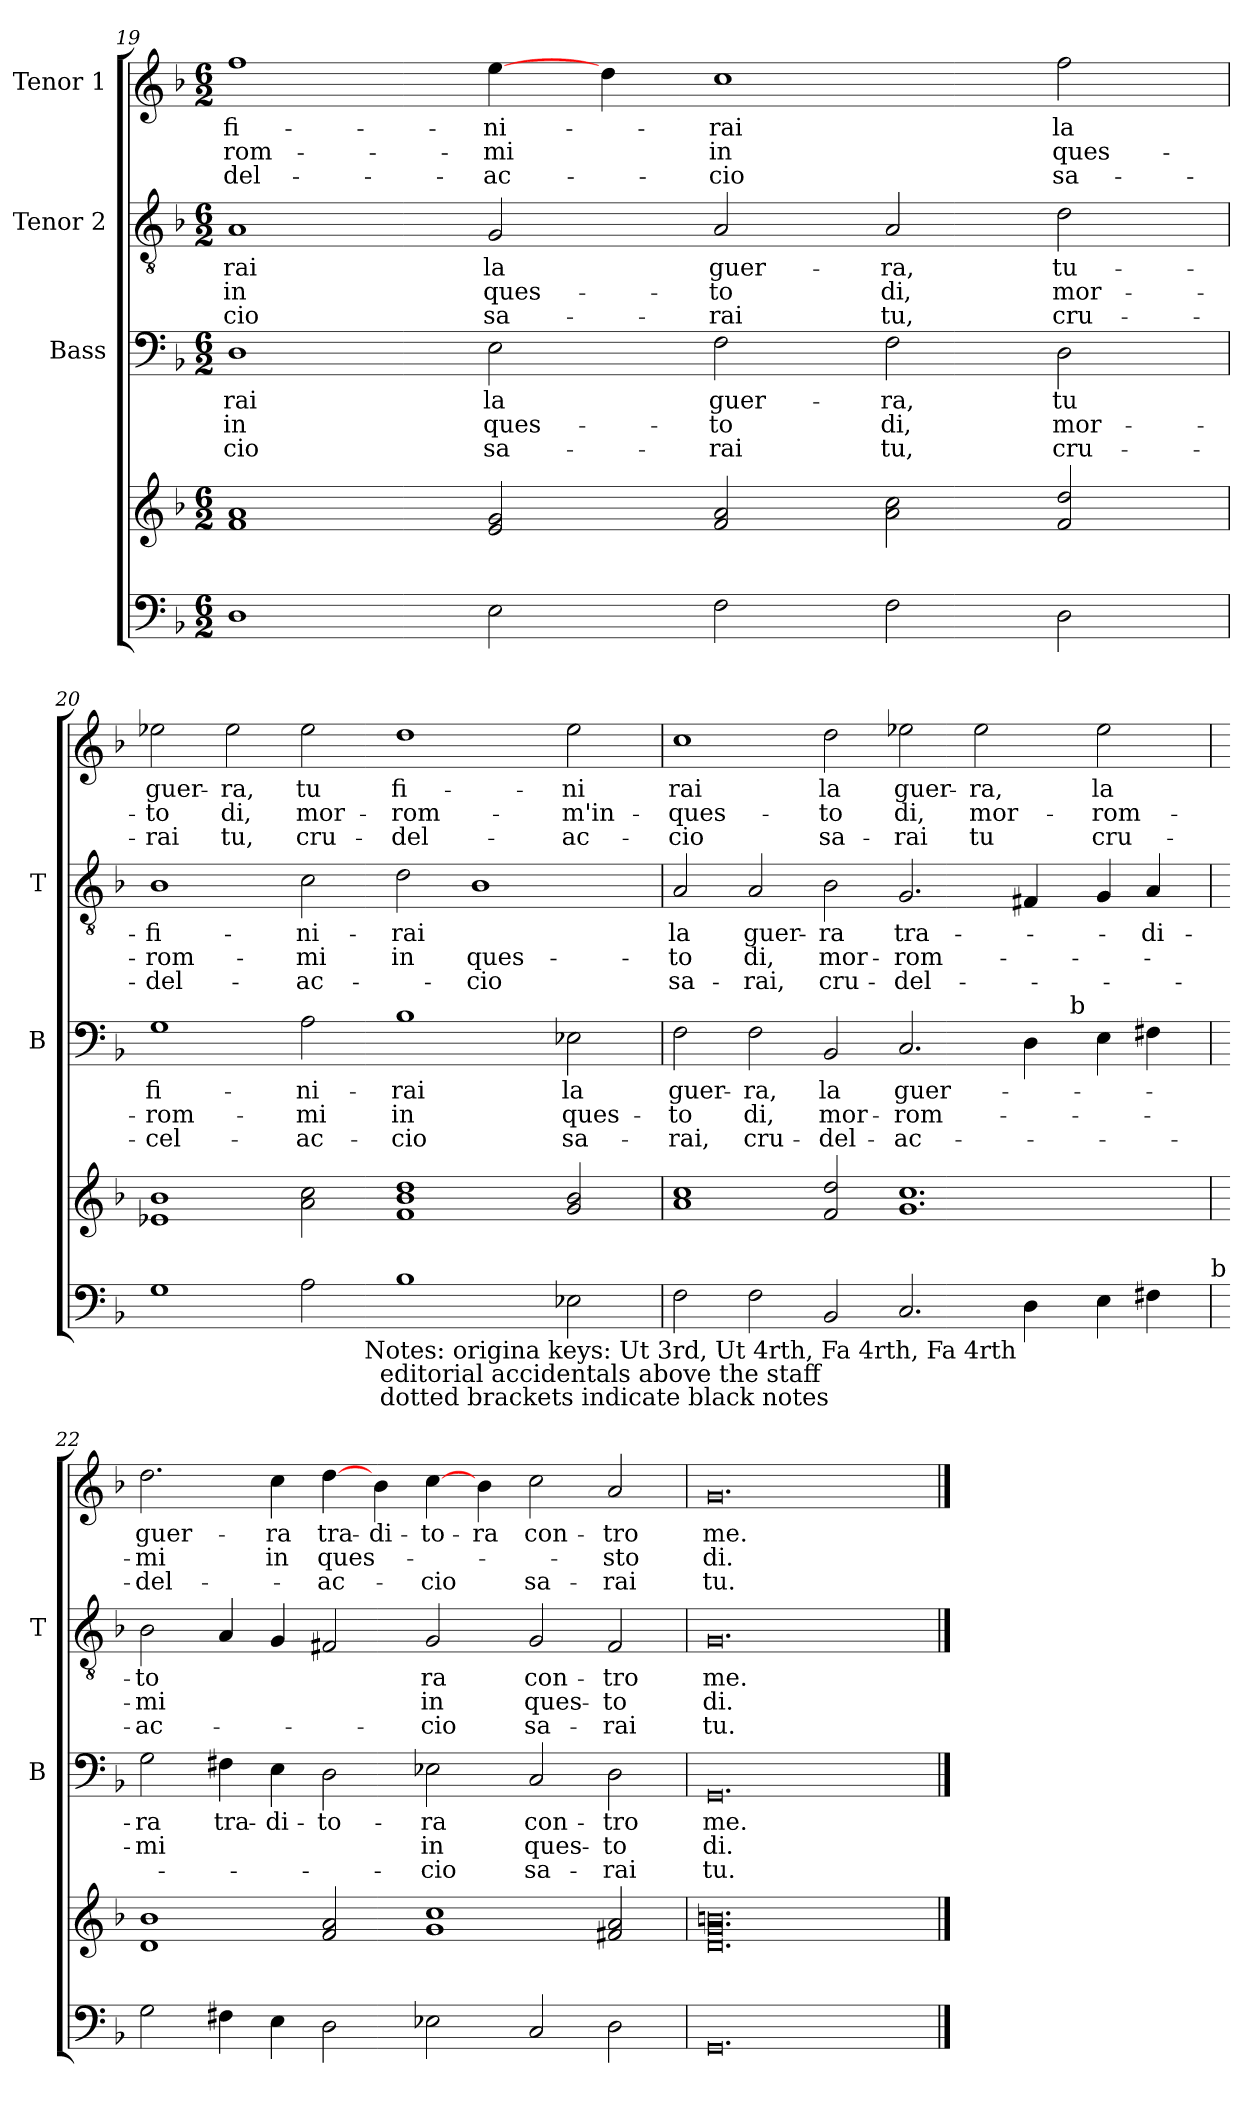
**kern	**kern	**kern	**text	**text	**text	**kern	**text	**text	**text	**kern	**text	**text	**text
*part4	*part4	*part3	*part3	*part3	*part3	*part2	*part2	*part2	*part2	*part1	*part1	*part1	*part1
*staff5	*staff4	*staff3	*staff3	*staff3	*staff3	*staff2	*staff2	*staff2	*staff2	*staff1	*staff1	*staff1	*staff1
*	*	*I"Bass	*	*	*	*I"Tenor 2	*	*	*	*I"Tenor 1	*	*	*
*	*	*I'B	*	*	*	*I'T	*	*	*	*	*	*	*
*clefF4	*clefG2	*clefF4	*	*	*	*clefGv2	*	*	*	*clefG2	*	*	*
*k[b-]	*k[b-]	*k[b-]	*	*	*	*k[b-]	*	*	*	*k[b-]	*	*	*
*F:	*F:	*F:	*	*	*	*F:	*	*	*	*F:	*	*	*
*M6/2	*M6/2	*M6/2	*	*	*	*M6/2	*	*	*	*M6/2	*	*	*
=19	=19	=19	=19	=19	=19	=19	=19	=19	=19	=19	=19	=19	=19
1D	1f 1a	1D	-rai	in	-cio	1A	-rai	-in	-cio	1ff	fi-	-rom-	-del-
2E\	2e/ 2g/	2E\	la	ques-	sa-	2G/	la	ques-	sa-	[4ee\	-ni-	-mi	-ac-
.	.	.	.	.	.	.	.	.	.	4dd\	.	.	.
2F\	2f/ 2a/	2F\	guer-	-to	-rai	2A/	guer-	-to	-rai	1cc	-rai	in	-cio
2F\	2a\ 2cc\	2F\	-ra,	di,	tu,	2A/	-ra,	di,	tu,	.	.	.	.
2D\	2f/ 2dd/	2D\	tu	mor-	cru-	2d\	tu-	mor-	cru-	2ff\	la	ques-	sa-
!!LO:LB:g=z
=20	=20	=20	=20	=20	=20	=20	=20	=20	=20	=20	=20	=20	=20
*^	*	*	*	*	*	*	*	*	*	*	*	*	*
1G	1ryy	1e-X 1b-	1G	fi-	-rom-	-cel-	1B-	-fi-	-rom-	-del-	2ee-X\	guer-	-to	-rai
.	.	.	.	.	.	.	.	.	.	.	2ee-\	-ra,	di,	tu,
2A\	4.ryy	2a\ 2cc\	2A\	-ni-	-mi	-ac-	2c\	-ni-	-mi	-ac-	2ee-\	tu	mor-	cru-
!	!LO:TX:b:t=Notes&colon; origina keys&colon; Ut 3rd, Ut 4rth, Fa 4rth, Fa 4rth\n            editorial accidentals above the staff\n            dotted brackets indicate black notes	!	!	!	!	!	!	!	!	!	!	!	!	!
.	1ryy	.	.	.	.	.	.	.	.	.	.	.	.	.
1B-	.	1f 1b- 1dd	1B-	-rai	in	-cio	2d\	-rai	in	.	1dd	fi-	-rom-	-del-
.	.	.	.	.	.	.	1B-	.	ques-	-cio	.	.	.	.
.	2ryy	.	.	.	.	.	.	.	.	.	.	.	.	.
2E-X\	.	2g/ 2b-/	2E-X\	la	ques-	sa-	.	.	.	.	2ee-\	-ni	-m'in-	-ac-
.	8ryy	.	.	.	.	.	.	.	.	.	.	.	.	.
*v	*v	*	*	*	*	*	*	*	*	*	*	*	*	*
=21	=21	=21	=21	=21	=21	=21	=21	=21	=21	=21	=21	=21	=21
*	*	*^	*	*	*	*	*	*	*	*	*	*	*
2F\	1a 1cc	2F\	1ryy	guer-	-to	-rai,	2A/	la	-to	sa-	1cc	rai	-ques-	-cio
2F\	.	2F\	.	-ra,	di,	cru-	2A/	guer-	di,	-rai,	.	.	.	.
2BB-/	2f/ 2dd/	2BB-/	1ryy	la	mor-	-del-	2B-\	-ra	mor-	cru-	2dd\	la	-to	sa-
2.C/	1.g 1.cc	2.C/	.	guer-	-rom-	-ac-	2.G/	tra-	-rom-	-del-	2ee-X\	guer-	di,	-rai
.	.	.	4ryy	.	.	.	.	.	.	.	2ee-\	-ra,	mor-	tu
4D\	.	4D\	8ryy	.	.	.	4F#X/	.	.	.	.	.	.	.
.	.	.	32ryy	.	.	.	.	.	.	.	.	.	.	.
!	!	!	!LO:TX:a:t=b	!	!	!	!	!	!	!	!	!	!	!
.	.	.	2ryy	.	.	.	.	.	.	.	.	.	.	.
4E\	.	4E\	.	.	.	.	4G/	.	.	.	2ee-\	la	-rom-	cru-
4F#X\	.	4F#X\	.	.	.	.	4A/	-di-	.	.	.	.	.	.
.	.	.	16.ryy	.	.	.	.	.	.	.	.	.	.	.
!LO:TX:a:t=b	!	!	!	!	!	!	!	!	!	!	!	!	!	!
*	*	*v	*v	*	*	*	*	*	*	*	*	*	*	*
=22	=22	=22	=22	=22	=22	=22	=22	=22	=22	=22	=22	=22	=22
2G\	1d 1b-	2G\	-ra	-mi	.	2B-\	-to	-mi	-ac-	2.dd\	guer-	-mi	-del-
4F#X\	.	4F#X\	tra-	.	.	4A/	.	.	.	.	.	.	.
4E\	.	4E\	-di-	.	.	4G/	.	.	.	4cc\	-ra	in	.
2D\	2f/ 2a/	2D\	-to-	.	.	2F#X/	.	.	.	[4dd\	tra-	ques-	-ac-
.	.	.	.	.	.	.	.	.	.	4b-\	-di-	.	.
2E-X\	1g 1cc	2E-X\	-ra	in	-cio	2G/	ra	in	-cio	[4cc\	-to-	.	-cio
.	.	.	.	.	.	.	.	.	.	4b-\	-ra	.	.
2C/	.	2C/	con-	ques-	sa-	2G/	con-	ques-	sa-	2cc\	con-	.	sa-
2D\	2f#X/ 2a/	2D\	-tro	-to	-rai	2F#/	-tro	-to	-rai	2a/	-tro	-sto	-rai
=23	=23	=23	=23	=23	=23	=23	=23	=23	=23	=23	=23	=23	=23
0.GG	0.d 0.g 0.bn	0.GG	me.	di.	tu.	0.G	me.	di.	tu.	0.g	me.	di.	tu.
==	==	==	==	==	==	==	==	==	==	==	==	==	==
*-	*-	*-	*-	*-	*-	*-	*-	*-	*-	*-	*-	*-	*-
